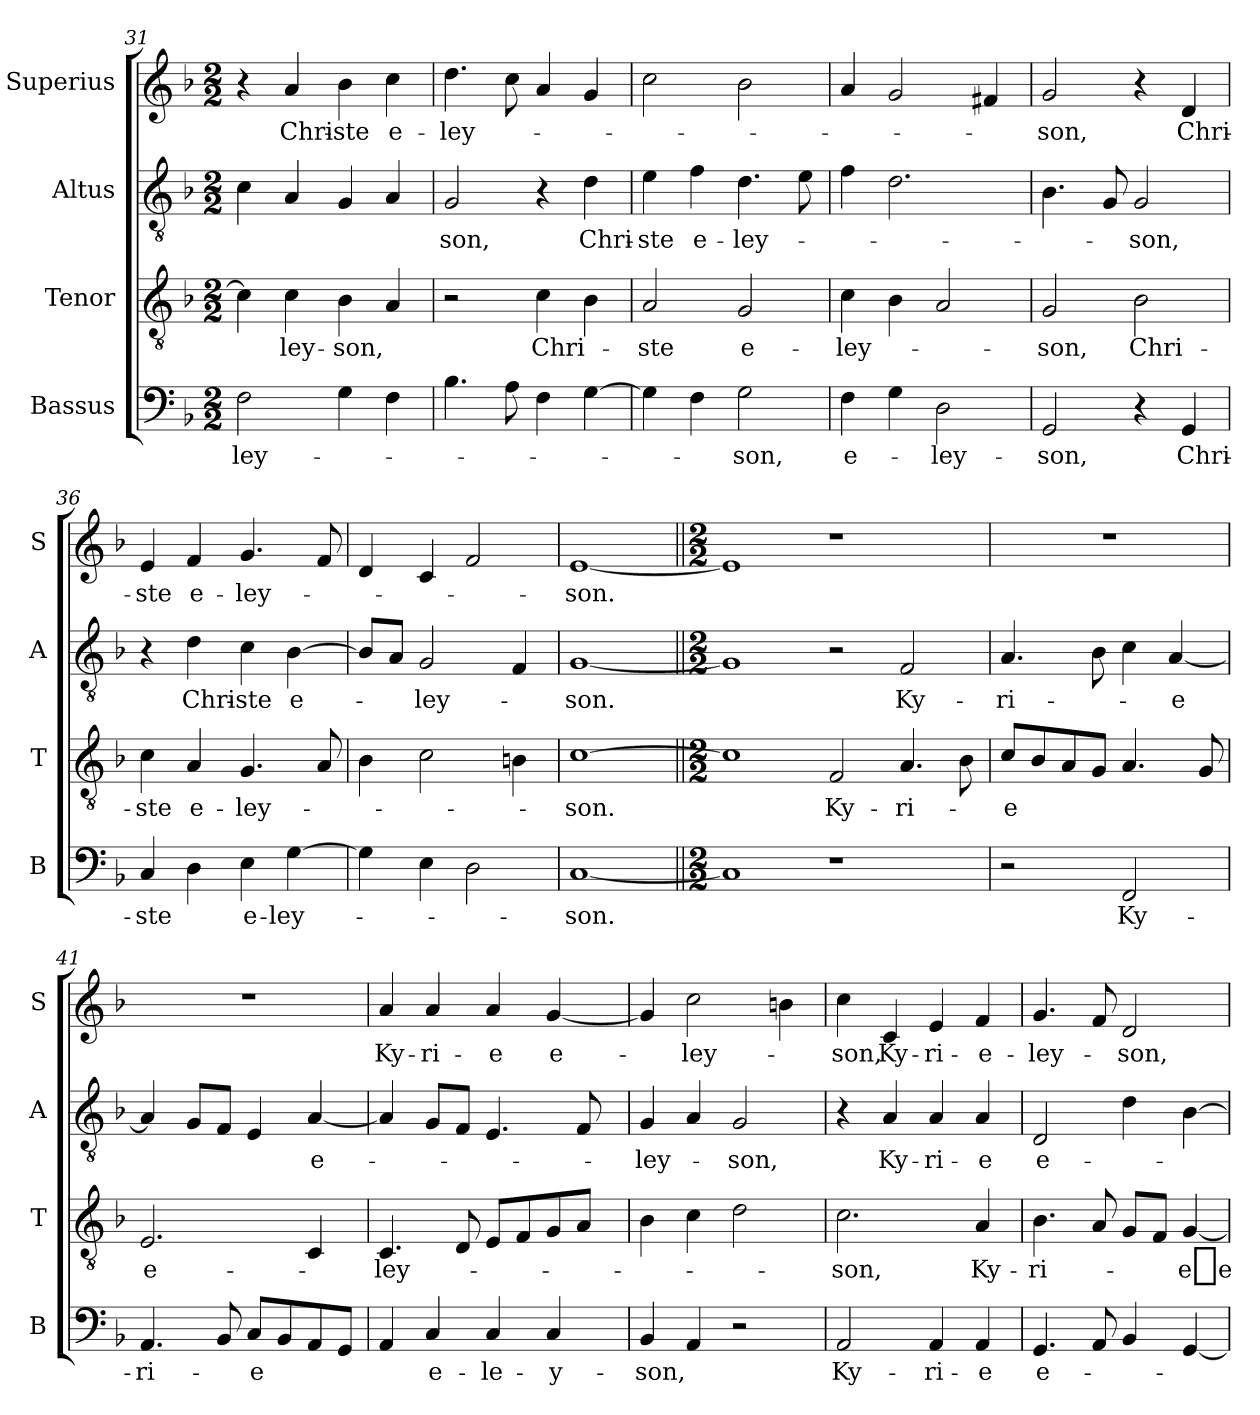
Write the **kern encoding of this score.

**kern	**text	**kern	**text	**kern	**text	**kern	**text
*part4	*part4	*part3	*part3	*part2	*part2	*part1	*part1
*staff4	*staff4	*staff3	*staff3	*staff2	*staff2	*staff1	*staff1
*I"Bassus	*	*I"Tenor	*	*I"Altus	*	*I"Superius	*
*I'B	*	*I'T	*	*I'A	*	*I'S	*
*clefF4	*	*clefGv2	*	*clefGv2	*	*clefG2	*
*k[b-]	*	*k[b-]	*	*k[b-]	*	*k[b-]	*
*M2/2	*	*M2/2	*	*M2/2	*	*M2/2	*
=31	=31	=31	=31	=31	=31	=31	=31
!	!LO:LY:i	!	!	!	!	!	!
2F	-ley-	4c]	.	4c	.	4r	.
!	!	!	!LO:LY:i	!	!	!	!LO:LY:i
.	.	4c	-ley-	4A	.	4a	Chri-
!	!	!	!LO:LY:i	!	!	!	!LO:LY:i
4G	.	4B-	-son,	4G	.	4b-	-ste
!	!	!	!	!	!	!	!LO:LY:i
4F	.	4A	.	4A	.	4cc	e-
=32	=32	=32	=32	=32	=32	=32	=32
!	!	!	!	!	!LO:LY:i	!	!LO:LY:i
4.B-	.	2r	.	2G	-son,	4.dd	-ley-
8A	.	.	.	.	.	8cc	.
!	!	!	!LO:LY:i	!	!	!	!
4F	.	4c	Chri-	4r	.	4a	.
!	!	!	!	!	!LO:LY:i	!	!
[4G	.	4B-	.	4d	Chri-	4g	.
=33	=33	=33	=33	=33	=33	=33	=33
!	!	!	!LO:LY:i	!	!LO:LY:i	!	!
4G]	.	2A	-ste	4e	-ste	2cc	.
!	!	!	!	!	!LO:LY:i	!	!
4F	.	.	.	4f	e-	.	.
!	!LO:LY:i	!	!LO:LY:i	!	!LO:LY:i	!	!
2G	-son,	2G	e-	4.d	-ley-	2b-	.
.	.	.	.	8e	.	.	.
=34	=34	=34	=34	=34	=34	=34	=34
!	!LO:LY:i	!	!LO:LY:i	!	!	!	!
4F	e-	4c	-ley-	4f	.	4a	.
4G	.	4B-	.	2.d	.	2g	.
!	!LO:LY:i	!	!	!	!	!	!
2D	-ley-	2A	.	.	.	.	.
.	.	.	.	.	.	4f#X	.
=35	=35	=35	=35	=35	=35	=35	=35
!	!LO:LY:i	!	!LO:LY:i	!	!	!	!LO:LY:i
2GG	-son,	2G	-son,	4.B-	.	2g	-son,
.	.	.	.	8G	.	.	.
!	!	!	!LO:LY:i	!	!LO:LY:i	!	!
4r	.	2B-	Chri-	2G	-son,	4r	.
!	!LO:LY:i	!	!	!	!	!	!LO:LY:i
4GG	Chri-	.	.	.	.	4d	Chri-
=36	=36	=36	=36	=36	=36	=36	=36
!	!LO:LY:i	!	!LO:LY:i	!	!	!	!LO:LY:i
4C	-ste	4c	-ste	4r	.	4e	-ste
!	!	!	!LO:LY:i	!	!LO:LY:i	!	!LO:LY:i
4D	.	4A	e-	4d	Chri-	4f	e-
!	!LO:LY:i	!	!LO:LY:i	!	!LO:LY:i	!	!LO:LY:i
4E	e-	4.G	-ley-	4c	-ste	4.g	-ley-
!	!LO:LY:i	!	!	!	!LO:LY:i	!	!
[4G	-ley-	.	.	[4B-	e-	.	.
.	.	8A	.	.	.	8f	.
=37	=37	=37	=37	=37	=37	=37	=37
4G]	.	4B-	.	8B-L]	.	4d	.
.	.	.	.	8AJ	.	.	.
!	!	!	!	!	!LO:LY:i	!	!
4E	.	2c	.	2G	-ley-	4c	.
2D	.	.	.	.	.	2f	.
.	.	4Bn	.	4F	.	.	.
=38	=38	=38	=38	=38	=38	=38	=38
!	!LO:LY:i	!	!LO:LY:i	!	!LO:LY:i	!	!LO:LY:i
[1C	-son.	[1c	-son.	[1G	-son.	[1e	-son.
=39||	=39||	=39||	=39||	=39||	=39||	=39||	=39||
*M2/2	*	*M2/2	*	*M2/2	*	*M2/2	*
1C]	.	1c]	.	1G]	.	1e]	.
1r	.	2F	Ky-	2r	.	1r	.
.	.	4.A	-ri-	2F	Ky-	.	.
.	.	8B-	.	.	.	.	.
=40	=40	=40	=40	=40	=40	=40	=40
2r	.	8cL	-e	4.A	-ri-	1r	.
.	.	8B-	.	.	.	.	.
.	.	8A	.	.	.	.	.
.	.	8GJ	.	8B-	.	.	.
2FF	Ky-	4.A	.	4c	.	.	.
.	.	.	.	[4A	-e	.	.
.	.	8G	.	.	.	.	.
=41	=41	=41	=41	=41	=41	=41	=41
!	!	!	!LO:LY:i	!	!	!	!
4.AA	-ri-	2.E	e-	4A]	.	1r	.
.	.	.	.	8GL	.	.	.
8BB-	.	.	.	8FJ	.	.	.
8CL	-e	.	.	4E	.	.	.
8BB-	.	.	.	.	.	.	.
!	!	!	!	!	!LO:LY:i	!	!
8AA	.	4C	.	[4A	e-	.	.
8GGJ	.	.	.	.	.	.	.
=42	=42	=42	=42	=42	=42	=42	=42
!	!	!	!LO:LY:i	!	!	!	!
4AA	.	4.C	-ley-	4A]	.	4a	Ky-
!	!LO:LY:i	!	!	!	!	!	!
4C	e-	.	.	8GL	.	4a	-ri-
.	.	8D	.	8FJ	.	.	.
!	!LO:LY:i	!	!	!	!	!	!
4C	-le-	8EL	.	4.E	.	4a	-e
.	.	8F	.	.	.	.	.
!	!LO:LY:i	!	!	!	!	!	!LO:LY:i
4C	-y-	8G	.	.	.	[4g	e-
.	.	8AJ	.	8F	.	.	.
=43	=43	=43	=43	=43	=43	=43	=43
!	!LO:LY:i	!	!	!	!LO:LY:i	!	!
4BB-	-son,	4B-	.	4G	-ley-	4g]	.
!	!	!	!	!	!	!	!LO:LY:i
4AA	.	4c	.	4A	.	2cc	-ley-
!	!	!	!	!	!LO:LY:i	!	!
2r	.	2d	.	2G	-son,	.	.
.	.	.	.	.	.	4bn	.
=44	=44	=44	=44	=44	=44	=44	=44
!	!LO:LY:i	!	!LO:LY:i	!	!	!	!LO:LY:i
2AA	Ky-	2.c	-son,	4r	.	4cc	-son,
!	!	!	!	!	!LO:LY:i	!	!LO:LY:i
.	.	.	.	4A	Ky-	4c	Ky-
!	!LO:LY:i	!	!	!	!LO:LY:i	!	!LO:LY:i
4AA	-ri-	.	.	4A	-ri-	4e	-ri-
!	!LO:LY:i	!	!LO:LY:i	!	!LO:LY:i	!	!LO:LY:i
4AA	-e	4A	Ky-	4A	-e	4f	-e-
=45	=45	=45	=45	=45	=45	=45	=45
!	!LO:LY:i	!	!LO:LY:i	!	!LO:LY:i	!	!LO:LY:i
4.GG	e-	4.B-	-ri-	2D	e-	4.g	-ley-
8AA	.	8A	.	.	.	8f	.
!	!	!	!	!	!	!	!LO:LY:i
4BB-	.	8GL	.	4d	.	2d	-son,
.	.	8FJ	.	.	.	.	.
!	!	!	!LO:LY:i	!	!	!	!
[4GG	.	[4G	-e_e-	[4B-	.	.	.
=	=	=	=	=	=	=	=
*-	*-	*-	*-	*-	*-	*-	*-
